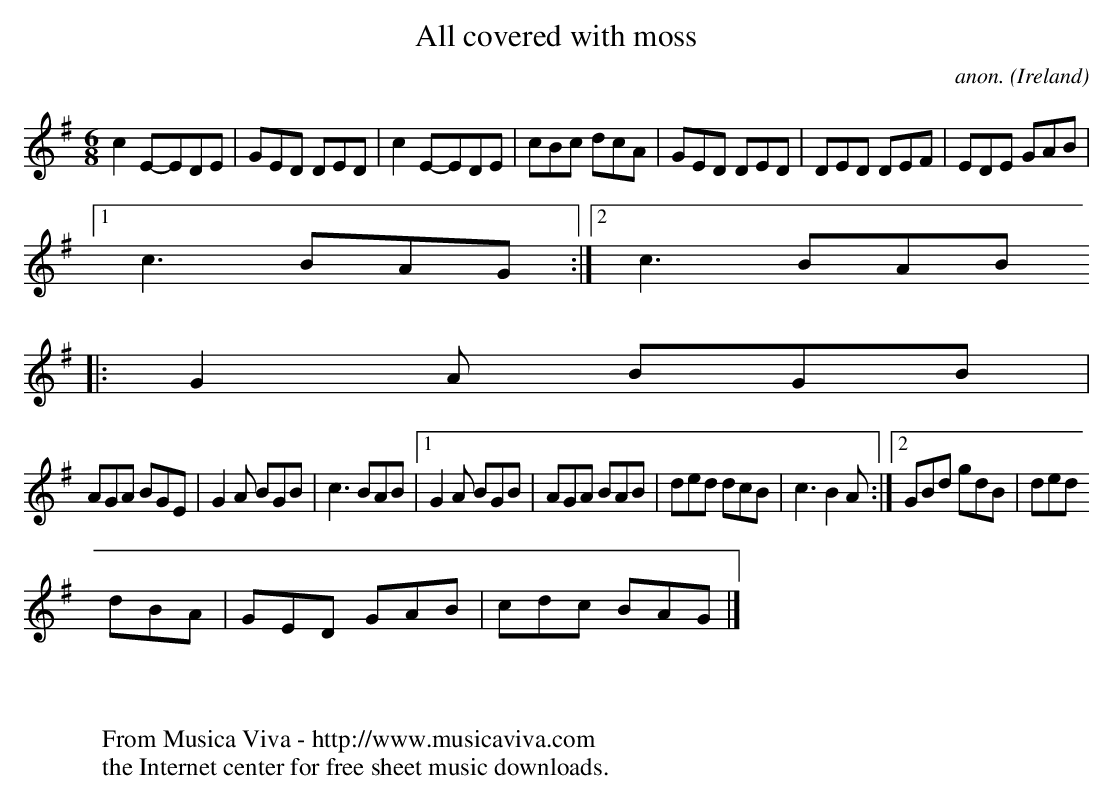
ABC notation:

X:1
T: All covered with moss
C: anon.
O: Ireland
8.abc
M: 6/8
L: 1/8
K: G
c2 E-EDE|GED DED|c2 E-EDE|cBc dcA|GED DED|DED DEF|EDE GAB|
[1 c3 BAG:|[2 c3 BAB
|: G2A BGB|
AGA BGE|G2A BGB|c3 BAB|[1 G2A BGB|AGA BAB|ded dcB|c3 B2A:|[2 GBd gdB|ded
dBA|GED GAB|cdc BAG|]
W:
W:
W: From Musica Viva - http://www.musicaviva.com
W: the Internet center for free sheet music downloads.
